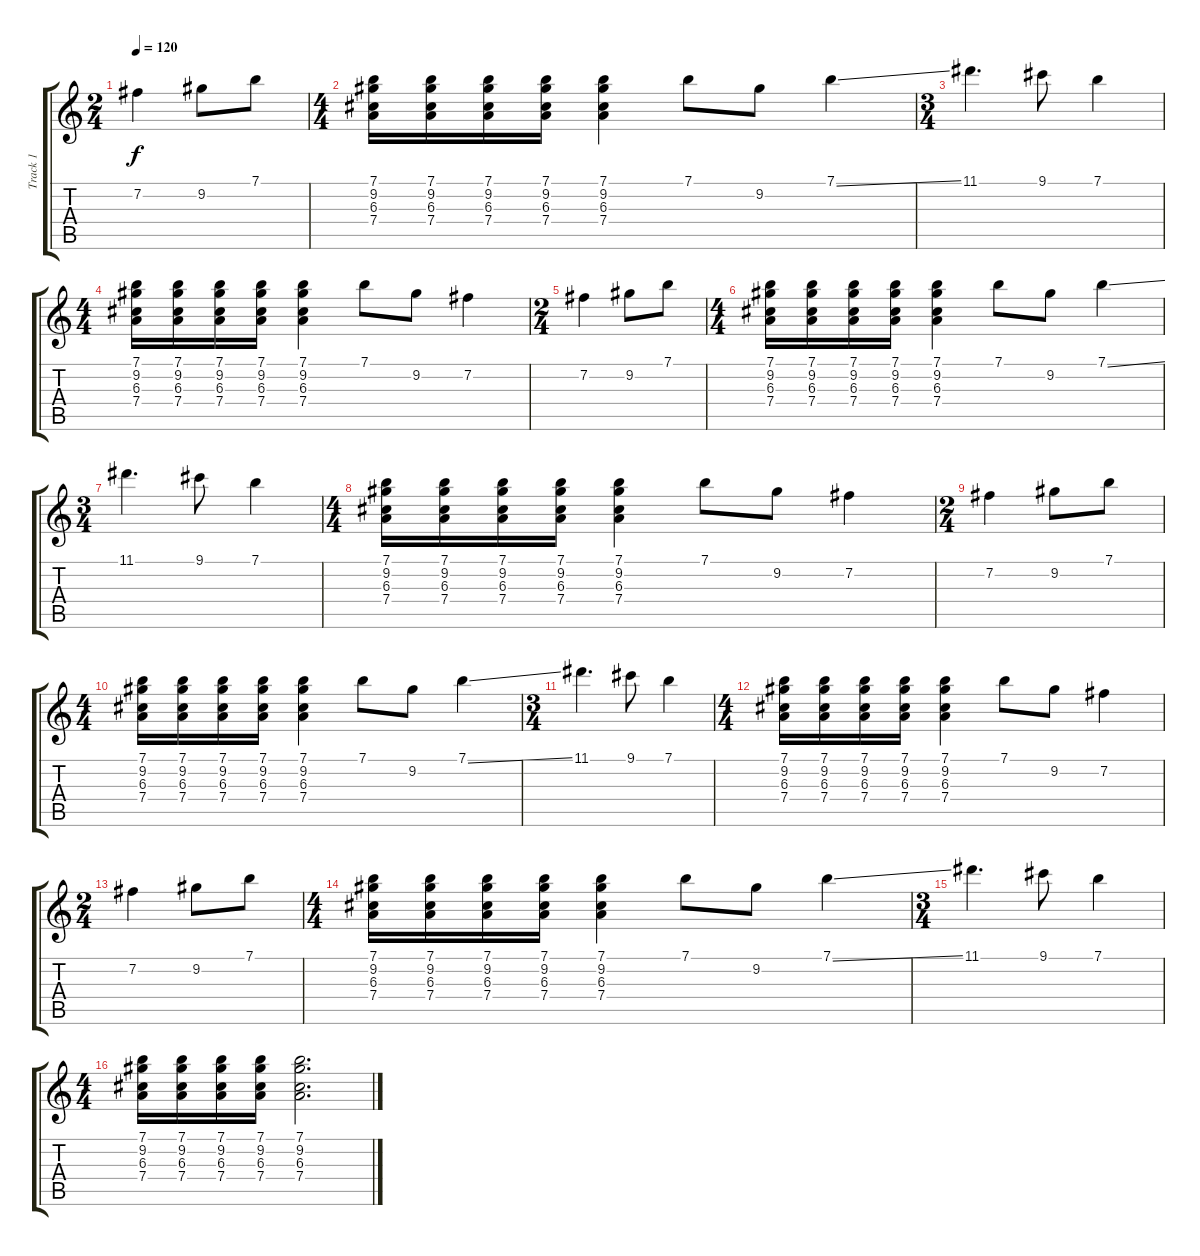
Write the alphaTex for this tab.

\track ("Track 1" "Track 1") {instrument electricguitarjazz}
\staff {score tabs}
\tuning (E4 B3 G3 D3 A2 E2) {hide}
\ts (2 4)
\tempo 120
\clef g2
\ks c
7.2.4{dy f} 9.2.8 7.1.8 |
\ts (4 4)
(7.1 9.2 6.3 7.4).16 (7.1 9.2 6.3 7.4).16 (7.1 9.2 6.3 7.4).16 (7.1 9.2 6.3 7.4).16 (7.1 9.2 6.3 7.4).4 7.1.8 9.2.8 7.1{ss}.4 |
\ts (3 4)
11.1.4{d} 9.1.8 7.1.4 |
\ts (4 4)
(7.1 9.2 6.3 7.4).16 (7.1 9.2 6.3 7.4).16 (7.1 9.2 6.3 7.4).16 (7.1 9.2 6.3 7.4).16 (7.1 9.2 6.3 7.4).4 7.1.8 9.2.8 7.2.4 |
\ts (2 4)
7.2.4 9.2.8 7.1.8 |
\ts (4 4)
(7.1 9.2 6.3 7.4).16 (7.1 9.2 6.3 7.4).16 (7.1 9.2 6.3 7.4).16 (7.1 9.2 6.3 7.4).16 (7.1 9.2 6.3 7.4).4 7.1.8 9.2.8 7.1{ss}.4 |
\ts (3 4)
11.1.4{d} 9.1.8 7.1.4 |
\ts (4 4)
(7.1 9.2 6.3 7.4).16 (7.1 9.2 6.3 7.4).16 (7.1 9.2 6.3 7.4).16 (7.1 9.2 6.3 7.4).16 (7.1 9.2 6.3 7.4).4 7.1.8 9.2.8 7.2.4 |
\ts (2 4)
7.2.4 9.2.8 7.1.8 |
\ts (4 4)
(7.1 9.2 6.3 7.4).16 (7.1 9.2 6.3 7.4).16 (7.1 9.2 6.3 7.4).16 (7.1 9.2 6.3 7.4).16 (7.1 9.2 6.3 7.4).4 7.1.8 9.2.8 7.1{ss}.4 |
\ts (3 4)
11.1.4{d} 9.1.8 7.1.4 |
\ts (4 4)
(7.1 9.2 6.3 7.4).16 (7.1 9.2 6.3 7.4).16 (7.1 9.2 6.3 7.4).16 (7.1 9.2 6.3 7.4).16 (7.1 9.2 6.3 7.4).4 7.1.8 9.2.8 7.2.4 |
\ts (2 4)
7.2.4 9.2.8 7.1.8 |
\ts (4 4)
(7.1 9.2 6.3 7.4).16 (7.1 9.2 6.3 7.4).16 (7.1 9.2 6.3 7.4).16 (7.1 9.2 6.3 7.4).16 (7.1 9.2 6.3 7.4).4 7.1.8 9.2.8 7.1{ss}.4 |
\ts (3 4)
11.1.4{d} 9.1.8 7.1.4 |
\ts (4 4)
(7.1 9.2 6.3 7.4).16 (7.1 9.2 6.3 7.4).16 (7.1 9.2 6.3 7.4).16 (7.1 9.2 6.3 7.4).16 (7.1 9.2 6.3 7.4).2{d}
